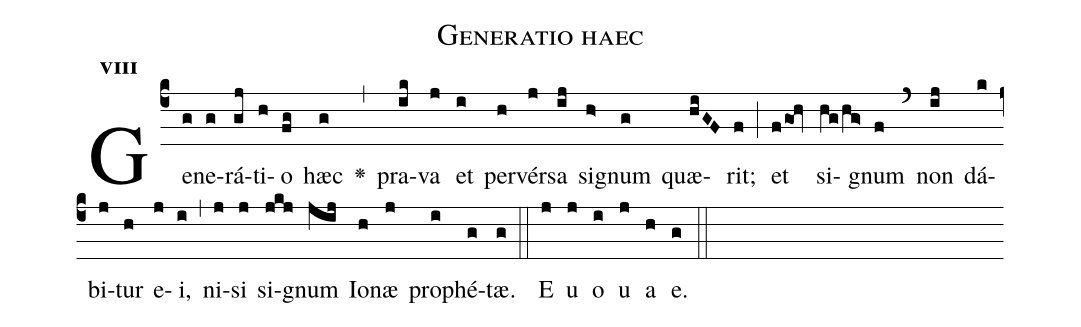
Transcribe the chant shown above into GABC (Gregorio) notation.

name:Generatio haec;
office-part:Antiphona;
mode:8;
%%
initial-style: 1;
name: Generatio haec
book: Antiphonae & Responsoria/Tomus II, p. 22;
occasion: Hebdomada I Quadragesimae Feria IV;
office-part: Laudes Ant E;
user-notes: ;
commentary: ;
annotation: 8g;
centering-scheme: english;
fontsize: 12;
font: OFLSortsMillGoudy;
height: 11;
width: 4.5;
%%
(c4)Ge(g)ne(g)rá(gj)ti(h)o(fg) hæc(g) <v>\greheightstar</v>(,) pra(ik)va(j) et(i) per(h)vér(j)sa(ij) si(h>)gnum(g) quæ(hiGF)rit;(f) (;) et(fgoh) si(hg/hg>)gnum(f) (`) non(ij) dá(k)bi(j)tur(h) e(j)i,(i) (,) ni(j)si(j) si(jkj)gnum(jij) Io(h)næ(j) pro(i)phé(g)tæ.(g) (::)
E(j) u(j) o(i) u(j) a(h) e.(g) (::)
